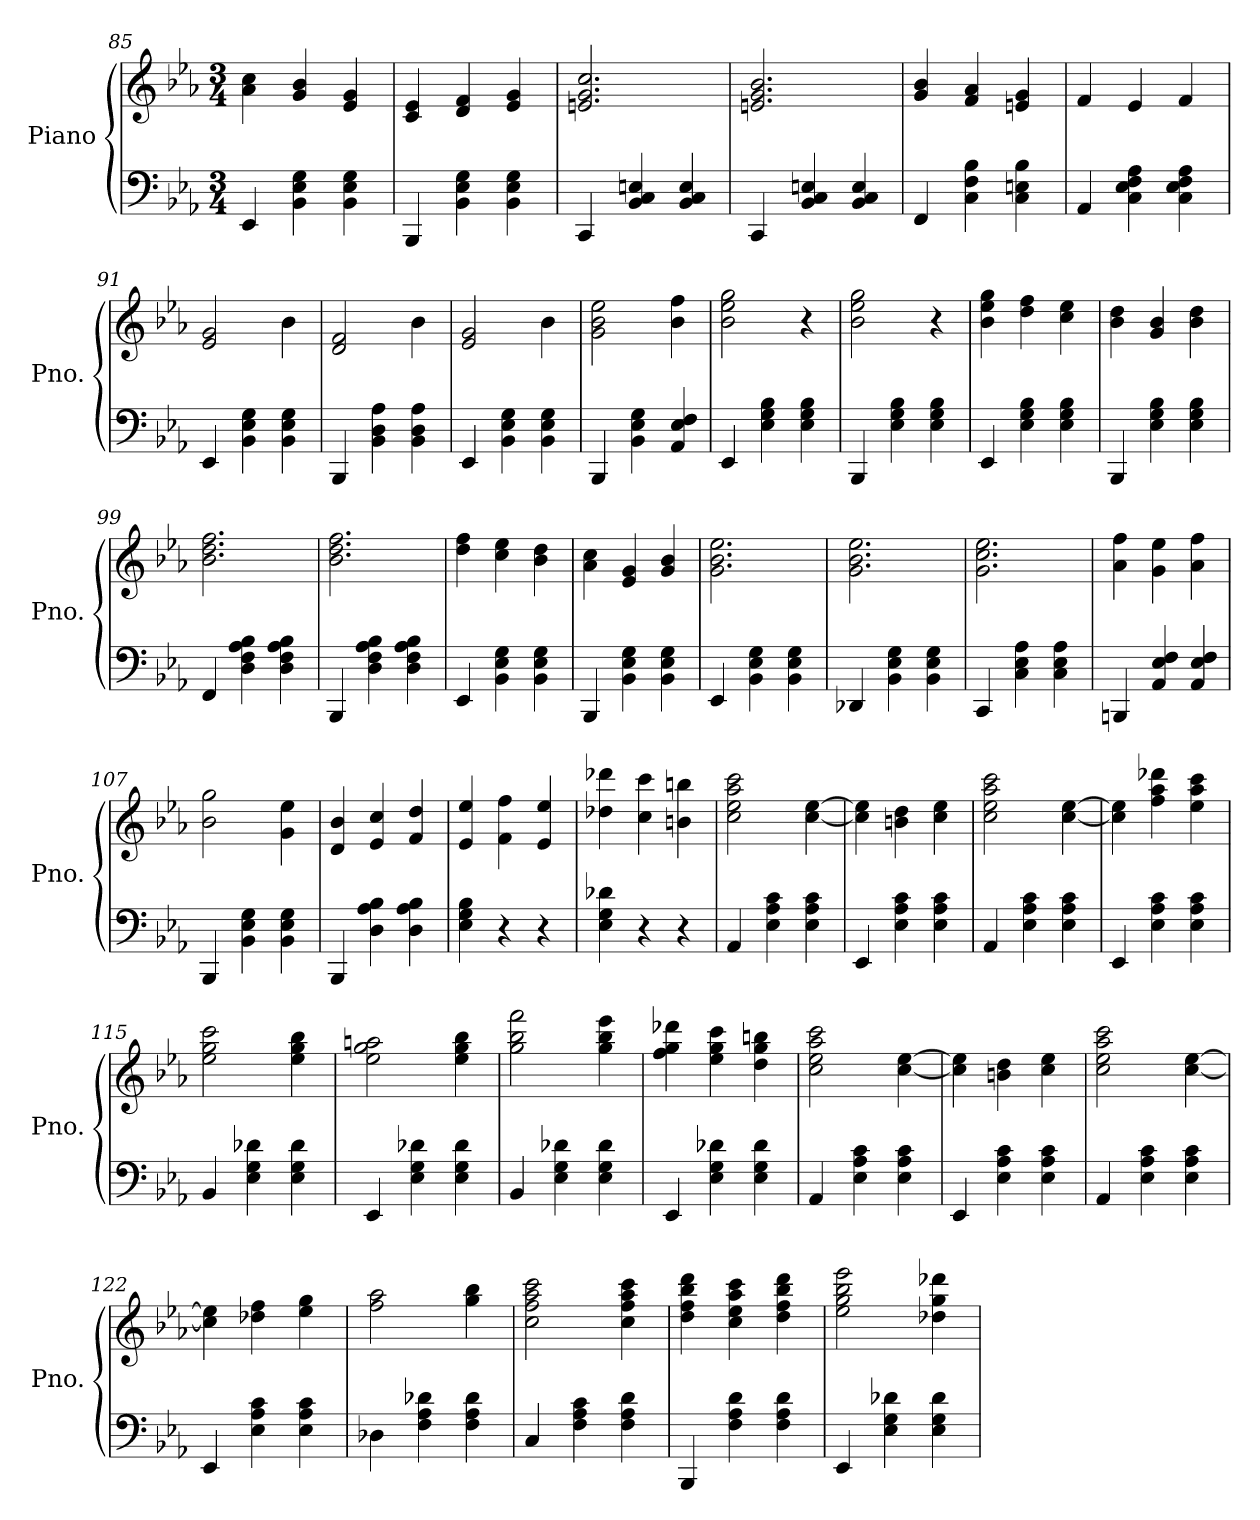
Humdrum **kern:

**kern	**kern
*part1	*part1
*staff2	*staff1
*I"Piano	*
*I'Pno.	*
*clefF4	*clefG2
*k[b-e-a-]	*k[b-e-a-]
*M3/4	*M3/4
=85	=85
4EE-/	4a-\ 4cc\
4BB-\ 4E-\ 4G\	4g/ 4b-/
4BB-\ 4E-\ 4G\	4e-/ 4g/
=86	=86
4BBB-/	4c/ 4e-/
4BB-\ 4E-\ 4G\	4d/ 4f/
4BB-\ 4E-\ 4G\	4e-/ 4g/
!!LO:LB:g=z
=87	=87
4CC/	2.en/ 2.g/ 2.cc/
4BB-/ 4C/ 4En/	.
4BB-/ 4C/ 4E/	.
=88	=88
4CC/	2.en/ 2.g/ 2.b-/
4BB-/ 4C/ 4En/	.
4BB-/ 4C/ 4E/	.
=89	=89
4FF/	4g/ 4b-/
4C\ 4F\ 4B-\	4f/ 4a-/
4C\ 4En\ 4B-\	4en/ 4g/
=90	=90
4AA-/	4f/
4C\ 4E-\ 4F\ 4A-\	4e-/
4C\ 4E-\ 4F\ 4A-\	4f/
=91	=91
4EE-/	2e-/ 2g/
4BB-\ 4E-\ 4G\	.
4BB-\ 4E-\ 4G\	4b-\
=92	=92
4BBB-/	2d/ 2f/
4BB-\ 4D\ 4A-\	.
4BB-\ 4D\ 4A-\	4b-\
=93	=93
4EE-/	2e-/ 2g/
4BB-\ 4E-\ 4G\	.
4BB-\ 4E-\ 4G\	4b-\
=94	=94
4BBB-/	2g\ 2b-\ 2ee-\
4BB-\ 4E-\ 4G\	.
4AA-/ 4E-/ 4F/	4b-\ 4ff\
=95	=95
4EE-/	2b-\ 2ee-\ 2gg\
4E-\ 4G\ 4B-\	.
4E-\ 4G\ 4B-\	4r
!!LO:LB:g=z
=96	=96
4BBB-/	2b-\ 2ee-\ 2gg\
4E-\ 4G\ 4B-\	.
4E-\ 4G\ 4B-\	4r
=97	=97
4EE-/	4b-\ 4ee-\ 4gg\
4E-\ 4G\ 4B-\	4dd\ 4ff\
4E-\ 4G\ 4B-\	4cc\ 4ee-\
=98	=98
4BBB-/	4b-\ 4dd\
4E-\ 4G\ 4B-\	4g/ 4b-/
4E-\ 4G\ 4B-\	4b-\ 4dd\
=99	=99
4FF/	2.b-\ 2.dd\ 2.ff\
4D\ 4F\ 4A-\ 4B-\	.
4D\ 4F\ 4A-\ 4B-\	.
=100	=100
4BBB-/	2.b-\ 2.dd\ 2.ff\
4D\ 4F\ 4A-\ 4B-\	.
4D\ 4F\ 4A-\ 4B-\	.
=101	=101
4EE-/	4dd\ 4ff\
4BB-\ 4E-\ 4G\	4cc\ 4ee-\
4BB-\ 4E-\ 4G\	4b-\ 4dd\
=102	=102
4BBB-/	4a-\ 4cc\
4BB-\ 4E-\ 4G\	4e-/ 4g/
4BB-\ 4E-\ 4G\	4g/ 4b-/
=103	=103
4EE-/	2.g\ 2.b-\ 2.ee-\
4BB-\ 4E-\ 4G\	.
4BB-\ 4E-\ 4G\	.
=104	=104
4DD-X/	2.g\ 2.b-\ 2.ee-\
4BB-\ 4E-\ 4G\	.
4BB-\ 4E-\ 4G\	.
=105	=105
4CC/	2.g\ 2.cc\ 2.ee-\
4C\ 4E-\ 4A-\	.
4C\ 4E-\ 4A-\	.
!!LO:PB:g=z
=106	=106
4BBBn/	4a-\ 4ff\
4AA-/ 4E-/ 4F/	4g\ 4ee-\
4AA-/ 4E-/ 4F/	4a-\ 4ff\
=107	=107
4BBB-/	2b-\ 2gg\
4BB-\ 4E-\ 4G\	.
4BB-\ 4E-\ 4G\	4g\ 4ee-\
=108	=108
4BBB-/	4d/ 4b-/
4D\ 4A-\ 4B-\	4e-/ 4cc/
4D\ 4A-\ 4B-\	4f/ 4dd/
=109	=109
4E-\ 4G\ 4B-\	4e-/ 4ee-/
4r	4f\ 4ff\
4r	4e-/ 4ee-/
=110	=110
4E-\ 4G\ 4d-X\	4dd-X\ 4ddd-X\
4r	4cc\ 4ccc\
4r	4bn\ 4bbn\
=111	=111
4AA-/	2cc\ 2ee-\ 2aa-\ 2ccc\
4E-\ 4A-\ 4c\	.
4E-\ 4A-\ 4c\	[4cc\ [4ee-\
=112	=112
4EE-/	4cc\] 4ee-\]
4E-\ 4A-\ 4c\	4bn\ 4dd\
4E-\ 4A-\ 4c\	4cc\ 4ee-\
=113	=113
4AA-/	2cc\ 2ee-\ 2aa-\ 2ccc\
4E-\ 4A-\ 4c\	.
4E-\ 4A-\ 4c\	[4cc\ [4ee-\
=114	=114
4EE-/	4cc\] 4ee-\]
4E-\ 4A-\ 4c\	4ff\ 4aa-\ 4ddd-X\
4E-\ 4A-\ 4c\	4ee-\ 4aa-\ 4ccc\
!!LO:LB:g=z
=115	=115
4BB-/	2ee-\ 2gg\ 2ccc\
4E-\ 4G\ 4d-X\	.
4E-\ 4G\ 4d-\	4ee-\ 4gg\ 4bb-\
=116	=116
4EE-/	2ee-\ 2gg\ 2aan\
4E-\ 4G\ 4d-X\	.
4E-\ 4G\ 4d-\	4ee-\ 4gg\ 4bb-\
=117	=117
4BB-/	2gg\ 2bb-\ 2fff\
4E-\ 4G\ 4d-X\	.
4E-\ 4G\ 4d-\	4gg\ 4bb-\ 4eee-\
=118	=118
4EE-/	4ff\ 4gg\ 4ddd-X\
4E-\ 4G\ 4d-X\	4ee-\ 4gg\ 4ccc\
4E-\ 4G\ 4d-\	4dd\ 4gg\ 4bbn\
=119	=119
4AA-/	2cc\ 2ee-\ 2aa-\ 2ccc\
4E-\ 4A-\ 4c\	.
4E-\ 4A-\ 4c\	[4cc\ [4ee-\
=120	=120
4EE-/	4cc\] 4ee-\]
4E-\ 4A-\ 4c\	4bn\ 4dd\
4E-\ 4A-\ 4c\	4cc\ 4ee-\
=121	=121
4AA-/	2cc\ 2ee-\ 2aa-\ 2ccc\
4E-\ 4A-\ 4c\	.
4E-\ 4A-\ 4c\	[4cc\ [4ee-\
=122	=122
4EE-/	4cc\] 4ee-\]
4E-\ 4A-\ 4c\	4dd-X\ 4ff\
4E-\ 4A-\ 4c\	4ee-\ 4gg\
!!LO:LB:g=z
=123	=123
4D-X\	2ff\ 2aa-\
4F\ 4A-\ 4d-X\	.
4F\ 4A-\ 4d-\	4gg\ 4bb-\
=124	=124
4C/	2cc\ 2ff\ 2aa-\ 2ccc\
4F\ 4A-\ 4c\	.
4F\ 4A-\ 4d\	4cc\ 4ff\ 4aa-\ 4ccc\
=125	=125
4BBB-/	4dd\ 4ff\ 4bb-\ 4ddd\
4F\ 4A-\ 4d\	4cc\ 4ee-\ 4aa-\ 4ccc\
4F\ 4A-\ 4d\	4dd\ 4ff\ 4bb-\ 4ddd\
=126	=126
4EE-/	2ee-\ 2gg\ 2bb-\ 2eee-\
4E-\ 4G\ 4d-X\	.
4E-\ 4G\ 4d-\	4dd-X\ 4gg\ 4ddd-X\
=	=
*-	*-
